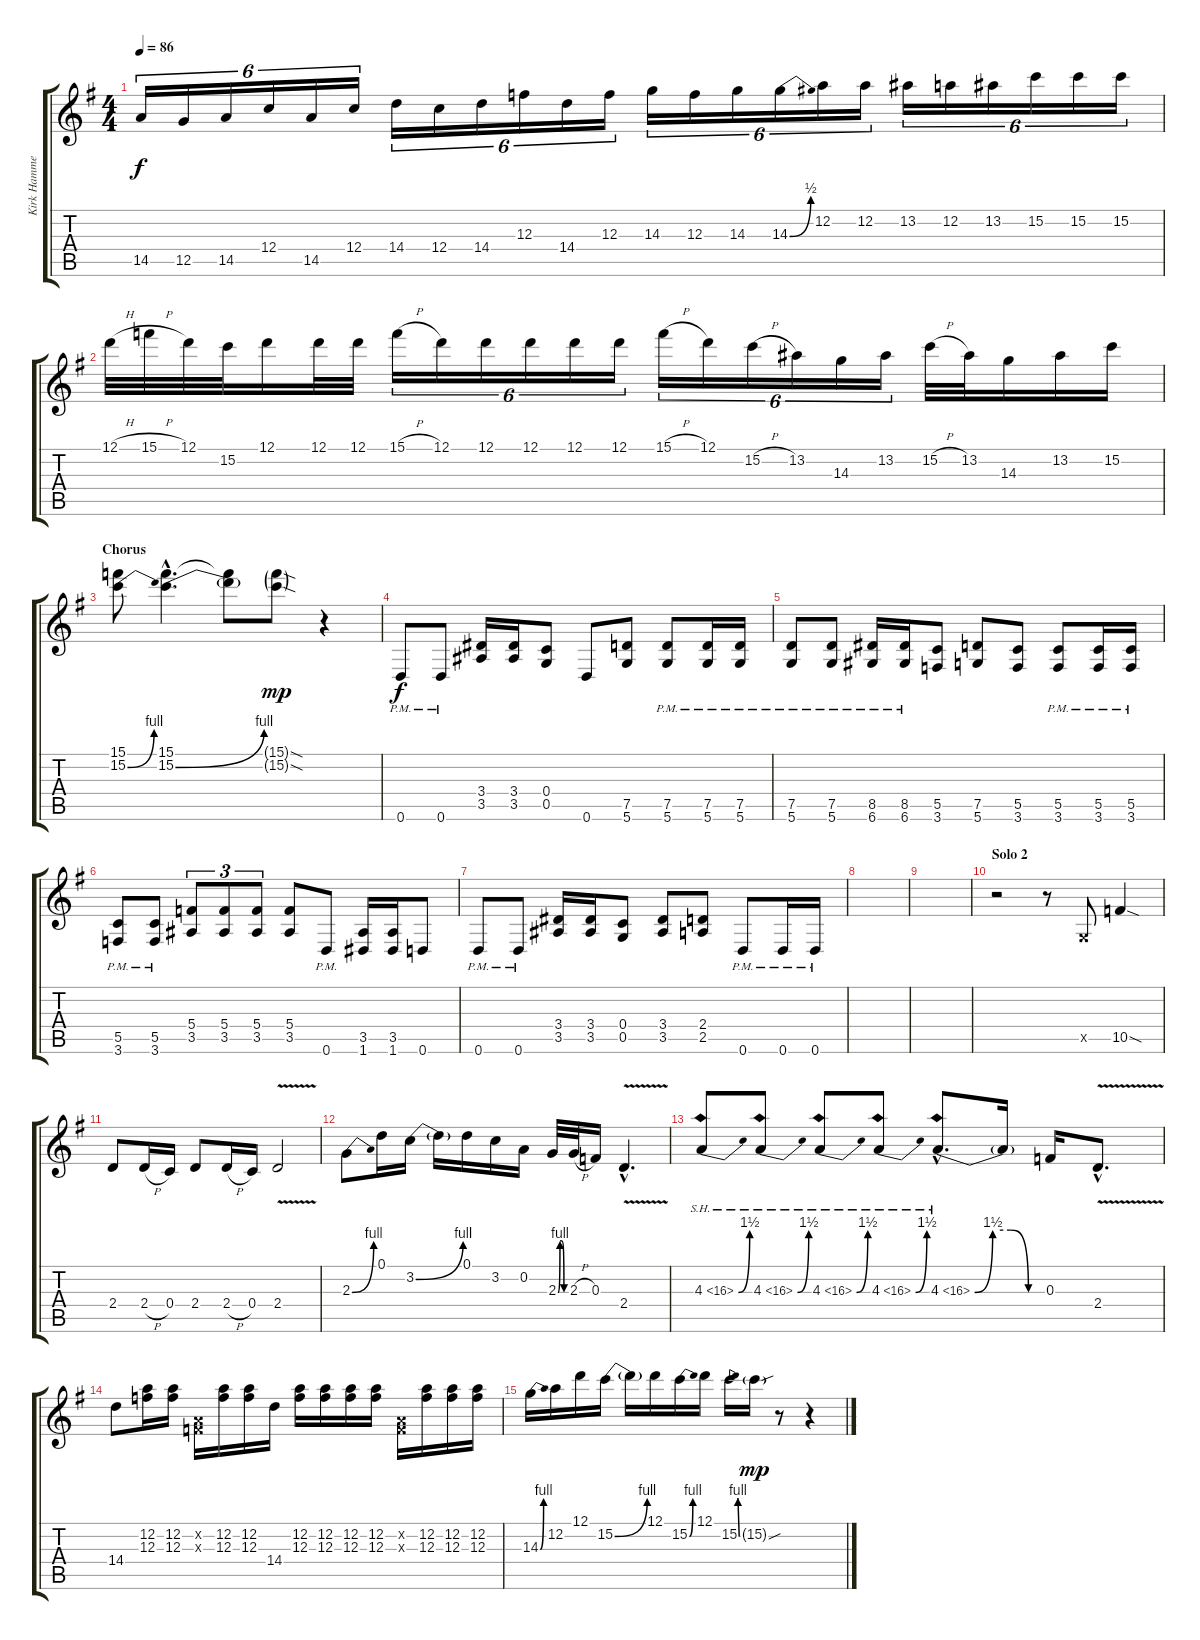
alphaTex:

\track ("Kirk Hammett" "Kirk Hamme") {instrument distortionguitar}
\staff {score tabs}
\tuning (D4 A3 F3 C3 G2 D2) {hide}
\ts (4 4)
\tempo 86
\clef g2
\ks g
14.5.16{tu (6 4) dy f} 12.5.16{tu (6 4)} 14.5.16{tu (6 4)} 12.4.16{tu (6 4)} 14.5.16{tu (6 4)} 12.4.16{tu (6 4)} 14.4.16{tu (6 4)} 12.4.16{tu (6 4)} 14.4.16{tu (6 4)} 12.3.16{tu (6 4)} 14.4.16{tu (6 4)} 12.3.16{tu (6 4)} 14.3.16{tu (6 4)} 12.3.16{tu (6 4)} 14.3.16{tu (6 4)} 14.3{be (bend 0 0 60 2)}.16{tu (6 4)} 12.2.16{tu (6 4)} 12.2.16{tu (6 4)} 13.2.16{tu (6 4)} 12.2.16{tu (6 4)} 13.2.16{tu (6 4)} 15.2.16{tu (6 4)} 15.2.16{tu (6 4)} 15.2.16{tu (6 4)} |
12.1{h}.32 15.1{h}.32 12.1.32 15.2.32 12.1.16 12.1.32 12.1.32 15.1{h}.16{tu (6 4)} 12.1.16{tu (6 4)} 12.1.16{tu (6 4)} 12.1.16{tu (6 4)} 12.1.16{tu (6 4)} 12.1.16{tu (6 4)} 15.1{h}.16{tu (6 4)} 12.1.16{tu (6 4)} 15.2{h}.16{tu (6 4)} 13.2.16{tu (6 4)} 14.3.16{tu (6 4)} 13.2.16{tu (6 4)} 15.2{h}.32 13.2.32 14.3.16 13.2.16 15.2.16 |
\section ("" "Chorus")
(15.1 15.2{be (bend 0 0 60 4)}).8 (15.1{hac} 15.2{be (bend 0 0 60 4) hac}).4{d} (15.1{t} 15.2{t}).8 (15.1{sod g} 15.2{sod g}).8{dy mp} r.4 |
0.6{pm}.8{dy f} 0.6{pm}.8 (3.4 3.5).16 (3.4 3.5).16 (0.4 0.5).8 0.6.8 (7.5 5.6).8 (7.5{pm} 5.6{pm}).8 (7.5{pm} 5.6{pm}).16 (7.5{pm} 5.6{pm}).16 |
(7.5{pm} 5.6{pm}).8 (7.5{pm} 5.6{pm}).8 (8.5{pm} 6.6{pm}).16 (8.5{pm} 6.6{pm}).16 (5.5 3.6).8 (7.5 5.6).8 (5.5 3.6).8 (5.5{pm} 3.6{pm}).8 (5.5{pm} 3.6{pm}).16 (5.5{pm} 3.6{pm}).16 |
(5.5{pm} 3.6{pm}).8 (5.5{pm} 3.6{pm}).8 (5.4 3.5).8{tu (3 2)} (5.4 3.5).8{tu (3 2)} (5.4 3.5).8{tu (3 2)} (5.4 3.5).8 0.6{pm}.8 (3.5 1.6).16 (3.5 1.6).16 0.6.8 |
0.6{pm}.8 0.6{pm}.8 (3.4 3.5).16 (3.4 3.5).16 (0.4 0.5).8 (3.4 3.5).8 (2.4 2.5).8 0.6{pm}.8 0.6{pm}.16 0.6{pm}.16 |
|
|
\section ("" "Solo 2")
r.2 r.8 0.5{x}.8 10.5{sod}.4 |
2.4.8 2.4{h}.16 0.4.16 2.4.8 2.4{h}.16 0.4.16 2.4{v}.2 |
2.3{be (bend 0 0 60 4)}.8 0.1.16 3.2{be (bend 0 0 60 4)}.16 3.2{t}.16 0.1.16 3.2.16 0.2.16 2.3{be (custom 0 0 15 4 30 4 45 0 60 0)}.32 2.3{h}.32 0.3.16 2.4{v hac}.4{d} |
4.3{be (bend 0 0 60 6) sh 12}.8 4.3{be (bend 0 0 60 6) sh 12}.8 4.3{be (bend 0 0 60 6) sh 12}.8 4.3{be (bend 0 0 60 6) sh 12}.8 4.3{be (custom 0 0 15 6 30 6 45 0 60 0) sh 12 hac}.8{d} 4.3{t}.16 0.3.16 2.4{v hac}.8{d} |
14.4.8 (12.2 12.3).16 (12.2 12.3).16 (0.2{x} 0.3{x}).16 (12.2 12.3).16 (12.2 12.3).16 14.4.16 (12.2 12.3).16 (12.2 12.3).16 (12.2 12.3).16 (12.2 12.3).16 (0.2{x} 0.3{x}).16 (12.2 12.3).16 (12.2 12.3).16 (12.2 12.3).16 |
14.3{be (bend 0 0 60 4)}.16 12.2.16 12.1.16 15.2{be (bend 0 0 60 4)}.16 15.2{t}.16 12.1.16 15.2{be (bend 0 0 60 4)}.16 12.1.16 15.2{be (bend 0 0 60 4)}.16 15.2{sou g}.16{dy mp} r.8 r.4
